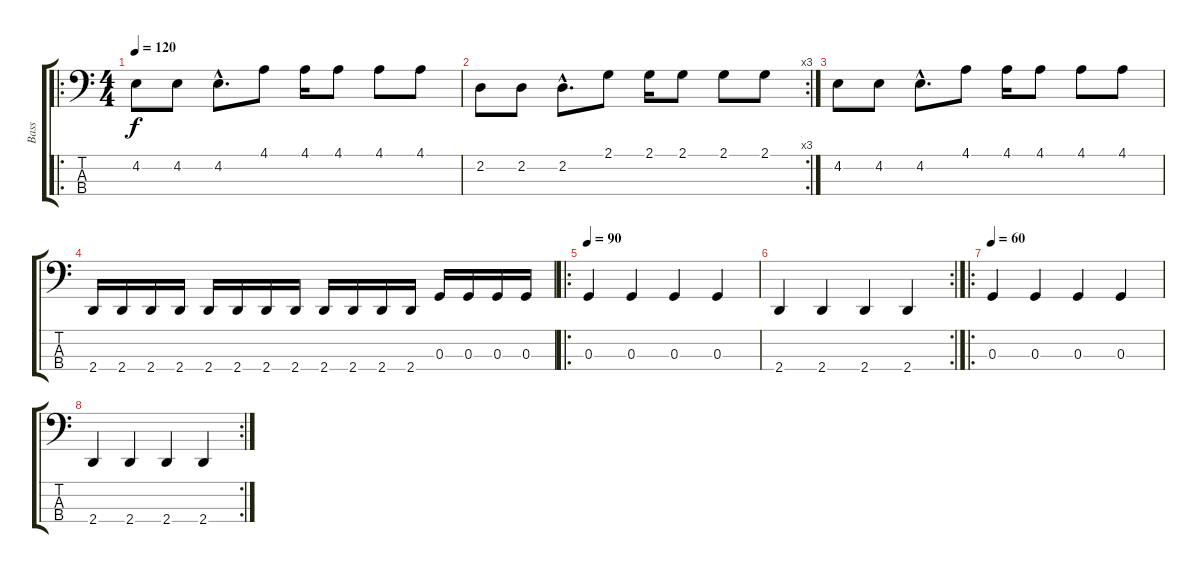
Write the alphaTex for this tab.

\track ("Bass" "Bass") {instrument electricbassfinger}
\staff {score tabs}
\tuning (F2 C2 G1 C1) {hide}
\ro
\ts (4 4)
\tempo 120
\clef f4
\ks c
4.2.8{dy f} 4.2.8 4.2{hac}.8{d} 4.1.8 4.1.16 4.1.8 4.1.8 4.1.8 |
\rc 3
2.2.8 2.2.8 2.2{hac}.8{d} 2.1.8 2.1.16 2.1.8 2.1.8 2.1.8 |
4.2.8 4.2.8 4.2{hac}.8{d} 4.1.8 4.1.16 4.1.8 4.1.8 4.1.8 |
2.4.16 2.4.16 2.4.16 2.4.16 2.4.16 2.4.16 2.4.16 2.4.16 2.4.16 2.4.16 2.4.16 2.4.16 0.3.16 0.3.16 0.3.16 0.3.16 |
\ro
\tempo 90
0.3.4 0.3.4 0.3.4 0.3.4 |
\rc 2
2.4.4 2.4.4 2.4.4 2.4.4 |
\ro
\tempo 60
0.3.4 0.3.4 0.3.4 0.3.4 |
\rc 2
2.4.4 2.4.4 2.4.4 2.4.4
